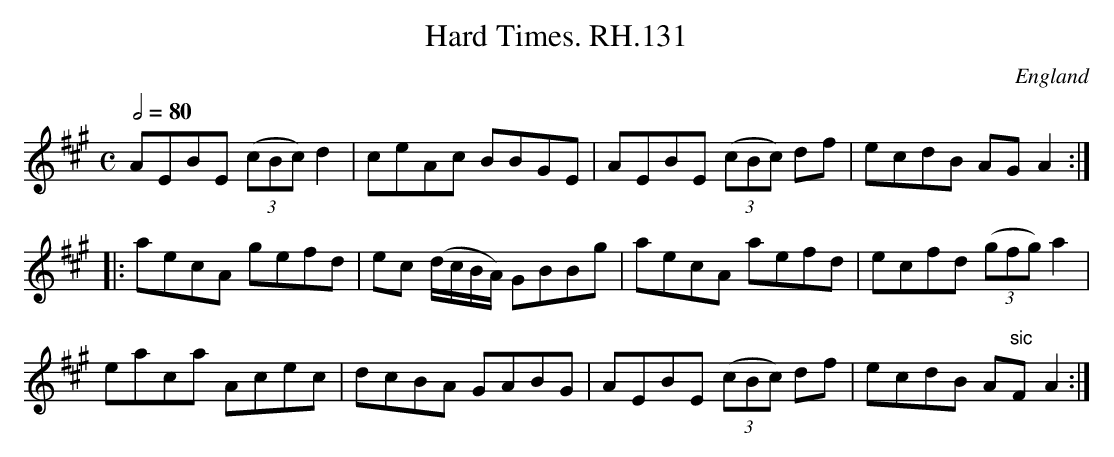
X:1
T:Hard Times. RH.131
L:1/8
M:C
O:England
Q:1/2=80
K:A
AEBE ((3cBc) d2|ceAc BBGE|\
AEBE ((3cBc) df|ecdB AGA2:|!
|:aecA gefd|ec (d/c/B/A/) GBBg|\
aecA aefd|ecfd ((3gfg) a2|!
eaca Acec|dcBA GABG|\
AEBE ((3cBc) df|ecdB A"sic"FA2:|
